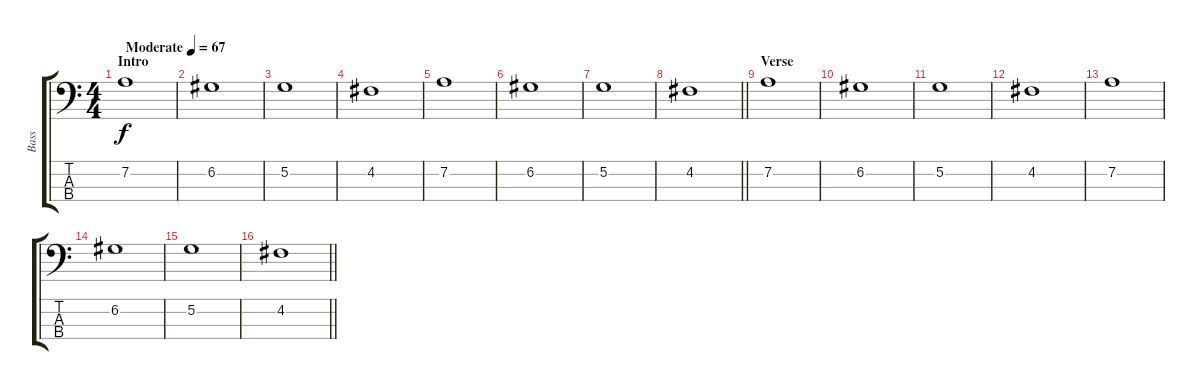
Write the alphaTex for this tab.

\track ("Bass" "Bass") {instrument electricbassfinger}
\staff {score tabs}
\tuning (G2 D2 A1 E1) {hide}
\ts (4 4)
\section ("" "Intro")
\tempo (67 "Moderate")
\clef f4
\ks c
7.2.1{dy f instrument electricbassfinger} |
6.2.1 |
5.2.1 |
4.2.1 |
7.2.1 |
6.2.1 |
5.2.1 |
\barLineRight lightlight
4.2.1 |
\section ("" "Verse")
7.2.1 |
6.2.1 |
5.2.1 |
4.2.1 |
7.2.1 |
6.2.1 |
5.2.1 |
\barLineRight lightlight
4.2.1
